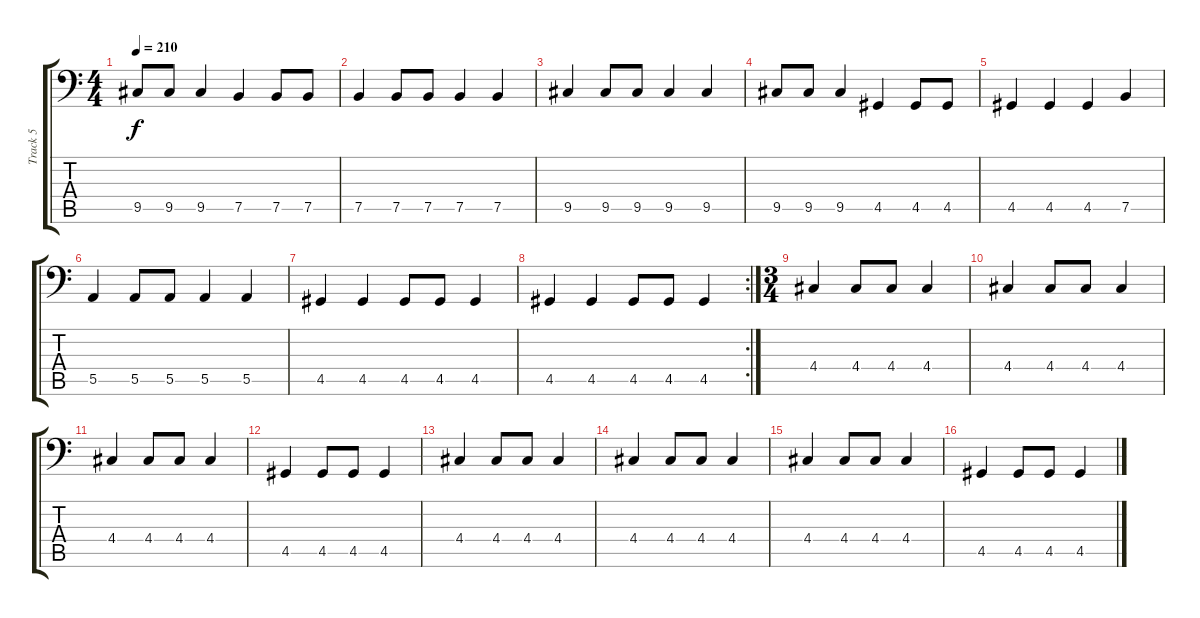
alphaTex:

\track ("Track 5" "Track 5") {instrument acousticbass}
\staff {score tabs}
\tuning (C3 G2 D2 A1 E1 B0) {hide}
\ts (4 4)
\tempo 210
\clef f4
\ks c
9.5.8{dy f} 9.5.8 9.5.4 7.5.4 7.5.8 7.5.8 |
7.5.4 7.5.8 7.5.8 7.5.4 7.5.4 |
9.5.4 9.5.8 9.5.8 9.5.4 9.5.4 |
9.5.8 9.5.8 9.5.4 4.5.4 4.5.8 4.5.8 |
4.5.4 4.5.4 4.5.4 7.5.4 |
5.5.4 5.5.8 5.5.8 5.5.4 5.5.4 |
4.5.4 4.5.4 4.5.8 4.5.8 4.5.4 |
\rc 2
4.5.4 4.5.4 4.5.8 4.5.8 4.5.4 |
\ts (3 4)
4.4.4 4.4.8 4.4.8 4.4.4 |
4.4.4 4.4.8 4.4.8 4.4.4 |
4.4.4 4.4.8 4.4.8 4.4.4 |
4.5.4 4.5.8 4.5.8 4.5.4 |
4.4.4 4.4.8 4.4.8 4.4.4 |
4.4.4 4.4.8 4.4.8 4.4.4 |
4.4.4 4.4.8 4.4.8 4.4.4 |
4.5.4 4.5.8 4.5.8 4.5.4
